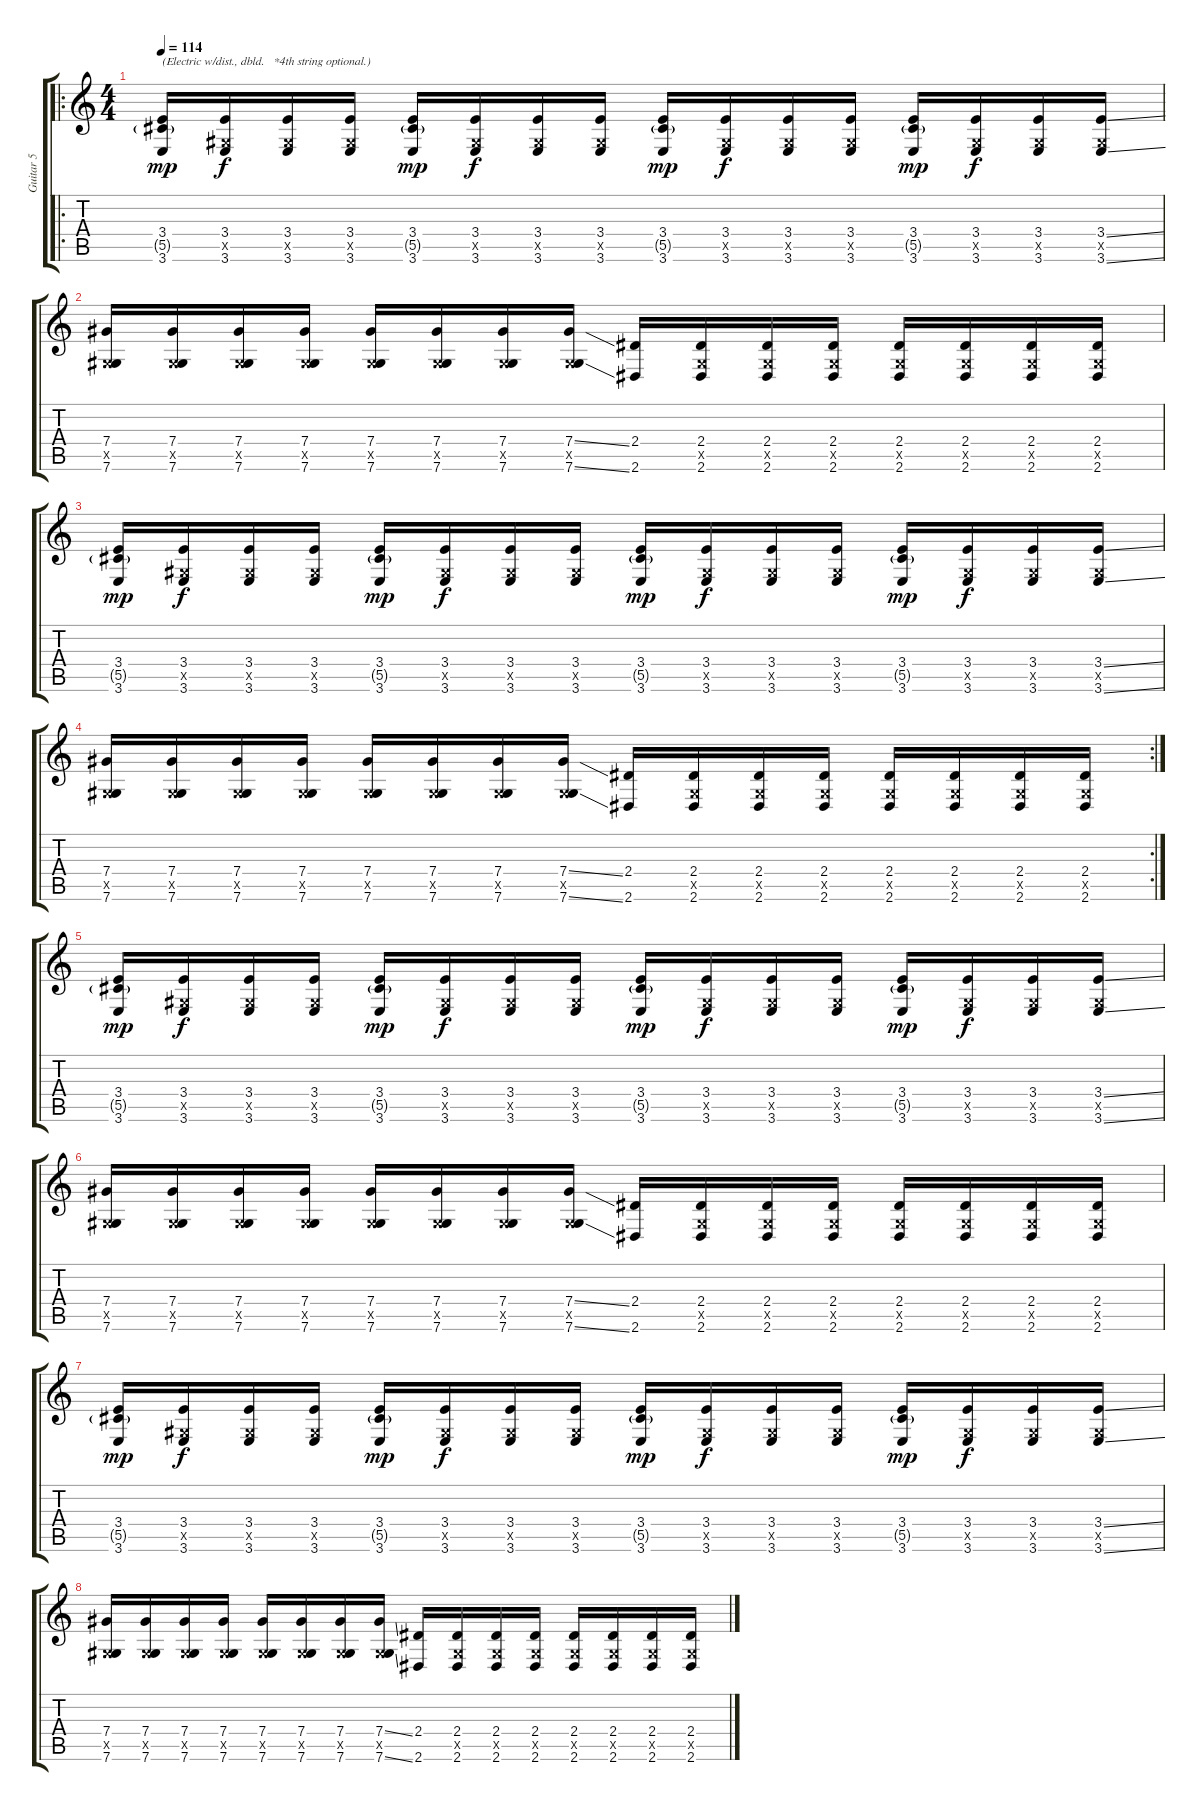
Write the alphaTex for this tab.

\track ("Guitar 5" "Guitar 5") {instrument overdrivenguitar}
\staff {score tabs}
\tuning (Eb4 Bb3 Gb3 Db3 Ab2 Db2) {hide}
\ro
\ts (4 4)
\tempo 114
\clef g2
\ks c
(3.4 5.5{g} 3.6).16{txt "(Electric w/dist., dbld.   *4th string optional.)" dy mp instrument overdrivenguitar} (3.4 0.5{x} 3.6).16{dy f} (3.4 0.5{x} 3.6).16 (3.4 0.5{x} 3.6).16 (3.4 5.5{g} 3.6).16{dy mp} (3.4 0.5{x} 3.6).16{dy f} (3.4 0.5{x} 3.6).16 (3.4 0.5{x} 3.6).16 (3.4 5.5{g} 3.6).16{dy mp} (3.4 0.5{x} 3.6).16{dy f} (3.4 0.5{x} 3.6).16 (3.4 0.5{x} 3.6).16 (3.4 5.5{g} 3.6).16{dy mp} (3.4 0.5{x} 3.6).16{dy f} (3.4 0.5{x} 3.6).16 (3.4{ss} 0.5{x} 3.6{ss}).16 |
(7.4 0.5{x} 7.6).16 (7.4 0.5{x} 7.6).16 (7.4 0.5{x} 7.6).16 (7.4 0.5{x} 7.6).16 (7.4 0.5{x} 7.6).16 (7.4 0.5{x} 7.6).16 (7.4 0.5{x} 7.6).16 (7.4{ss} 0.5{x} 7.6{ss}).16 (2.4 2.6).16 (2.4 0.5{x} 2.6).16 (2.4 0.5{x} 2.6).16 (2.4 0.5{x} 2.6).16 (2.4 0.5{x} 2.6).16 (2.4 0.5{x} 2.6).16 (2.4 0.5{x} 2.6).16 (2.4 0.5{x} 2.6).16 |
(3.4 5.5{g} 3.6).16{dy mp} (3.4 0.5{x} 3.6).16{dy f} (3.4 0.5{x} 3.6).16 (3.4 0.5{x} 3.6).16 (3.4 5.5{g} 3.6).16{dy mp} (3.4 0.5{x} 3.6).16{dy f} (3.4 0.5{x} 3.6).16 (3.4 0.5{x} 3.6).16 (3.4 5.5{g} 3.6).16{dy mp} (3.4 0.5{x} 3.6).16{dy f} (3.4 0.5{x} 3.6).16 (3.4 0.5{x} 3.6).16 (3.4 5.5{g} 3.6).16{dy mp} (3.4 0.5{x} 3.6).16{dy f} (3.4 0.5{x} 3.6).16 (3.4{ss} 0.5{x} 3.6{ss}).16 |
\rc 2
(7.4 0.5{x} 7.6).16 (7.4 0.5{x} 7.6).16 (7.4 0.5{x} 7.6).16 (7.4 0.5{x} 7.6).16 (7.4 0.5{x} 7.6).16 (7.4 0.5{x} 7.6).16 (7.4 0.5{x} 7.6).16 (7.4{ss} 0.5{x} 7.6{ss}).16 (2.4 2.6).16 (2.4 0.5{x} 2.6).16 (2.4 0.5{x} 2.6).16 (2.4 0.5{x} 2.6).16 (2.4 0.5{x} 2.6).16 (2.4 0.5{x} 2.6).16 (2.4 0.5{x} 2.6).16 (2.4 0.5{x} 2.6).16 |
(3.4 5.5{g} 3.6).16{dy mp} (3.4 0.5{x} 3.6).16{dy f} (3.4 0.5{x} 3.6).16 (3.4 0.5{x} 3.6).16 (3.4 5.5{g} 3.6).16{dy mp} (3.4 0.5{x} 3.6).16{dy f} (3.4 0.5{x} 3.6).16 (3.4 0.5{x} 3.6).16 (3.4 5.5{g} 3.6).16{dy mp} (3.4 0.5{x} 3.6).16{dy f} (3.4 0.5{x} 3.6).16 (3.4 0.5{x} 3.6).16 (3.4 5.5{g} 3.6).16{dy mp} (3.4 0.5{x} 3.6).16{dy f} (3.4 0.5{x} 3.6).16 (3.4{ss} 0.5{x} 3.6{ss}).16 |
(7.4 0.5{x} 7.6).16 (7.4 0.5{x} 7.6).16 (7.4 0.5{x} 7.6).16 (7.4 0.5{x} 7.6).16 (7.4 0.5{x} 7.6).16 (7.4 0.5{x} 7.6).16 (7.4 0.5{x} 7.6).16 (7.4{ss} 0.5{x} 7.6{ss}).16 (2.4 2.6).16 (2.4 0.5{x} 2.6).16 (2.4 0.5{x} 2.6).16 (2.4 0.5{x} 2.6).16 (2.4 0.5{x} 2.6).16 (2.4 0.5{x} 2.6).16 (2.4 0.5{x} 2.6).16 (2.4 0.5{x} 2.6).16 |
(3.4 5.5{g} 3.6).16{dy mp} (3.4 0.5{x} 3.6).16{dy f} (3.4 0.5{x} 3.6).16 (3.4 0.5{x} 3.6).16 (3.4 5.5{g} 3.6).16{dy mp} (3.4 0.5{x} 3.6).16{dy f} (3.4 0.5{x} 3.6).16 (3.4 0.5{x} 3.6).16 (3.4 5.5{g} 3.6).16{dy mp} (3.4 0.5{x} 3.6).16{dy f} (3.4 0.5{x} 3.6).16 (3.4 0.5{x} 3.6).16 (3.4 5.5{g} 3.6).16{dy mp} (3.4 0.5{x} 3.6).16{dy f} (3.4 0.5{x} 3.6).16 (3.4{ss} 0.5{x} 3.6{ss}).16 |
(7.4 0.5{x} 7.6).16 (7.4 0.5{x} 7.6).16 (7.4 0.5{x} 7.6).16 (7.4 0.5{x} 7.6).16 (7.4 0.5{x} 7.6).16 (7.4 0.5{x} 7.6).16 (7.4 0.5{x} 7.6).16 (7.4{ss} 0.5{x} 7.6{ss}).16 (2.4 2.6).16 (2.4 0.5{x} 2.6).16 (2.4 0.5{x} 2.6).16 (2.4 0.5{x} 2.6).16 (2.4 0.5{x} 2.6).16 (2.4 0.5{x} 2.6).16 (2.4 0.5{x} 2.6).16 (2.4 0.5{x} 2.6).16
